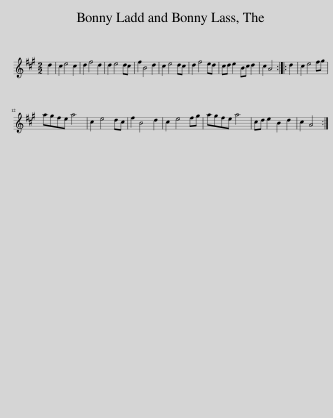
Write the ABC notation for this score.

X:1
L:1/8
M:2/2
I:linebreak $
K:A
V:1 treble
V:1
 d2 | c2 e4 c2 | d2 f4 d2 | d2 e4 dc | f2 B4 d2 | %5
 c2 e4 dc | d2 f4 ed | cd e2 Bc d2 | c2 A4 :: d2 | %10
 c2 e4 fg |$ agfe a4 | c2 e4 dc | f2 B4 d2 | c2 e4 fg | %15
 agfe a4 | cd e2 B2 d2 | c2 A4 :| %18
